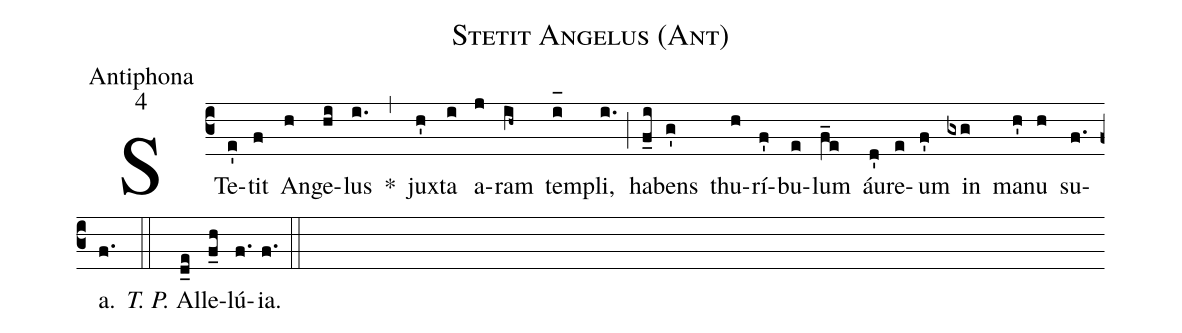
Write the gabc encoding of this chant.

name:Stetit Angelus (Ant);
office-part:Antiphona;
mode:4;
%%
(c3) STe(e')tit(f) An(h)ge(hi)lus(i.) *(,) jux(h')ta(i) a(j)ram(ih~) tem(i_[oh:h])pli,(i.) (;) ha(f_i)bens(g') thu(h)rí(f')bu(e)lum(f_e) áu(d')re(e)um(f') in(gxg) ma(h')nu(h) su(f.)a.(f.) (::) <i>T. P.</i> Al(d_e)le(f_h)lú(f.){ia}.(f.) (::)

%<eu>E(i) u(h) o(i) u(j) a(h) e.</eu>(f.) (::)
